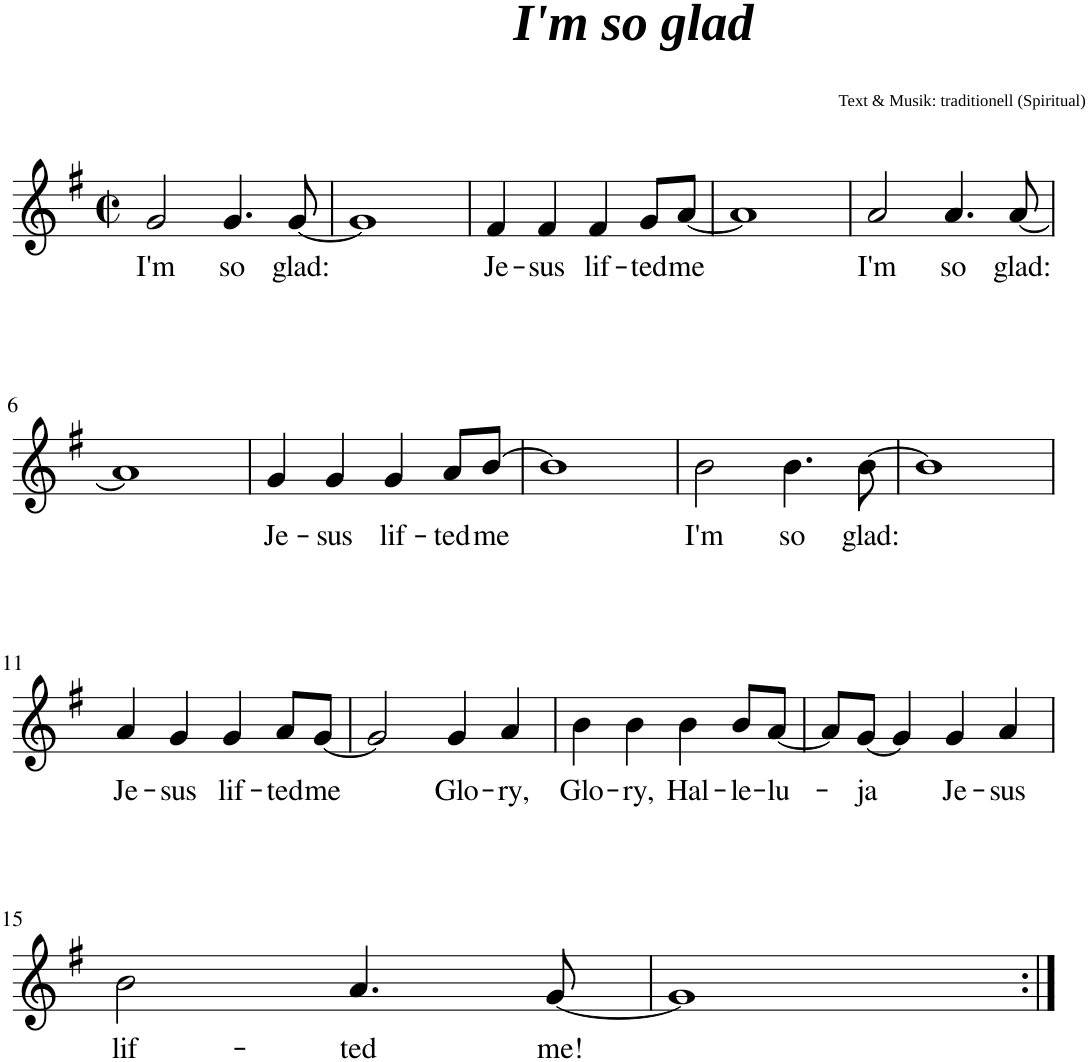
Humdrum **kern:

**kern	**text
*part1	*part1
*staff1	*staff1
*I"Midi_1	*
*clefG2	*
*k[f#]	*
*G:	*
*M2/2	*
*met(c|)	*
=1	=1
!	!LO:LY:b
2g/	I'm
!	!LO:LY:b
4.g/	so
!	!LO:LY:b
[8g/	glad:
=2	=2
1g]	.
=3	=3
!	!LO:LY:b
4f#/	Je-
!LO:TX:a:Bi:t=I'm so glad	!
!	!LO:LY:b
4f#/	-sus
!	!LO:LY:b
4f#/	lif-
!	!LO:LY:b
8g/L	-ted
!LO:TX:a:t=Text & Musik&colon; traditionell (Spiritual)	!
!	!LO:LY:b
[8a/J	me
=4	=4
1a]	.
=5	=5
!	!LO:LY:b
2a/	I'm
!	!LO:LY:b
4.a/	so
!	!LO:LY:b
[8a/	glad:
!!LO:LB:g=z
=6	=6
1a]	.
=7	=7
!	!LO:LY:b
4g/	Je-
!	!LO:LY:b
4g/	-sus
!	!LO:LY:b
4g/	lif-
!	!LO:LY:b
8a/L	-ted
!	!LO:LY:b
[8b/J	me
=8	=8
1b]	.
=9	=9
!	!LO:LY:b
2b\	I'm
!	!LO:LY:b
4.b\	so
!	!LO:LY:b
[8b\	glad:
=10	=10
1b]	.
!!LO:LB:g=z
=11	=11
!	!LO:LY:b
4a/	Je-
!	!LO:LY:b
4g/	-sus
!	!LO:LY:b
4g/	lif-
!	!LO:LY:b
8a/L	-ted
!	!LO:LY:b
[8g/J	me
=12	=12
2g/]	.
!	!LO:LY:b
4g/	Glo-
!	!LO:LY:b
4a/	-ry,
=13	=13
!	!LO:LY:b
4b\	Glo-
!	!LO:LY:b
4b\	-ry,
!	!LO:LY:b
4b\	Hal-
!	!LO:LY:b
8b/L	-le-
!	!LO:LY:b
[8a/J	-lu-
=14	=14
8a/L]	.
!	!LO:LY:b
[8g/J	-ja
4g/]	.
!	!LO:LY:b
4g/	Je-
!	!LO:LY:b
4a/	-sus
!!LO:LB:g=z
=15	=15
!	!LO:LY:b
2b\	lif-
!	!LO:LY:b
4.a/	-ted
!	!LO:LY:b
[8g/	me!
=16	=16
1g]	.
=:|!	=:|!
*-	*-
